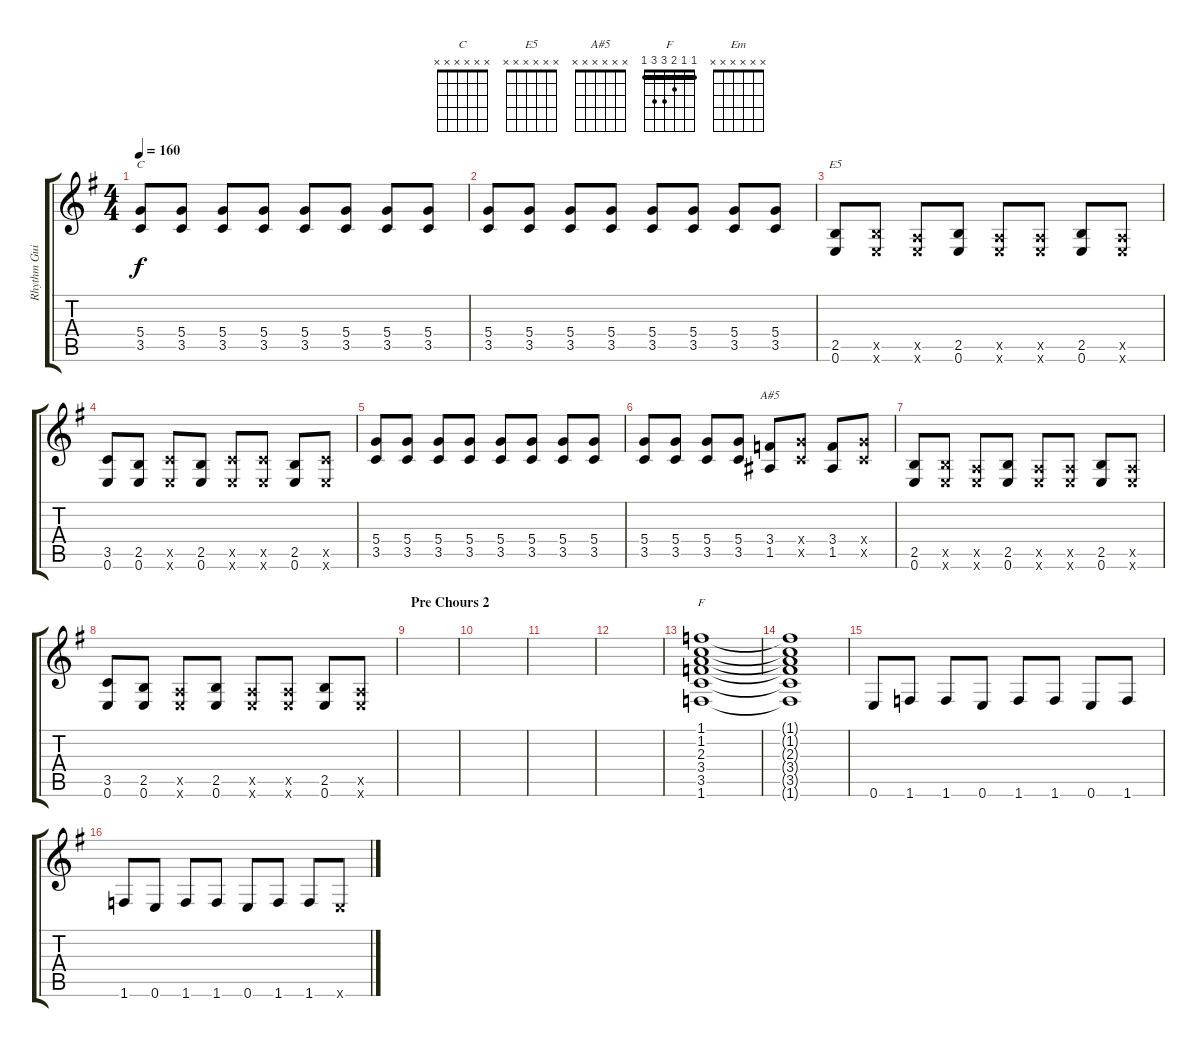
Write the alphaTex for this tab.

\track ("Rhythm Guitar (Shahram Sherbaf)" "Rhythm Gui") {instrument overdrivenguitar}
\staff {score tabs}
\tuning (E4 B3 G3 D3 A2 E2) {hide}
\chord ("C" x x x x x x)
\chord ("E5" x x x x x x)
\chord ("A#5" x x x x x x)
\chord ("F" x x x x x x)
\chord ("Em" x x x x x x)
\chord ("F" 1 1 2 3 3 1) {barre 1}
\ts (4 4)
\tempo 160
\clef g2
\ks eminor
(5.4 3.5).8{ch "C" dy f} (5.4 3.5).8 (5.4 3.5).8 (5.4 3.5).8 (5.4 3.5).8 (5.4 3.5).8 (5.4 3.5).8 (5.4 3.5).8 |
(5.4 3.5).8 (5.4 3.5).8 (5.4 3.5).8 (5.4 3.5).8 (5.4 3.5).8 (5.4 3.5).8 (5.4 3.5).8 (5.4 3.5).8 |
(2.5 0.6).8{ch "E5"} (2.5{x} 0.6{x}).8 (0.5{x} 0.6{x}).8 (2.5 0.6).8 (0.5{x} 0.6{x}).8 (0.5{x} 0.6{x}).8 (2.5 0.6).8 (0.5{x} 0.6{x}).8 |
(3.5 0.6).8 (2.5 0.6).8 (3.5{x} 0.6{x}).8 (2.5 0.6).8 (3.5{x} 0.6{x}).8 (3.5{x} 0.6{x}).8 (2.5 0.6).8 (3.5{x} 0.6{x}).8 |
(5.4 3.5).8 (5.4 3.5).8 (5.4 3.5).8 (5.4 3.5).8 (5.4 3.5).8 (5.4 3.5).8 (5.4 3.5).8 (5.4 3.5).8 |
(5.4 3.5).8 (5.4 3.5).8 (5.4 3.5).8 (5.4 3.5).8 (3.4 1.5).8{ch "A#5"} (5.4{x} 3.5{x}).8 (3.4 1.5).8 (5.4{x} 3.5{x}).8 |
(2.5 0.6).8 (2.5{x} 0.6{x}).8 (0.5{x} 0.6{x}).8 (2.5 0.6).8 (0.5{x} 0.6{x}).8 (0.5{x} 0.6{x}).8 (2.5 0.6).8 (0.5{x} 0.6{x}).8 |
(3.5 0.6).8 (2.5 0.6).8 (0.5{x} 0.6{x}).8 (2.5 0.6).8 (0.5{x} 0.6{x}).8 (0.5{x} 0.6{x}).8 (2.5 0.6).8 (0.5{x} 0.6{x}).8 |
\section ("" "Pre Chours 2")
|
|
|
|
(1.1 1.2 2.3 3.4 3.5 1.6).1{ch "F"} |
(1.1{t} 1.2{t} 2.3{t} 3.4{t} 3.5{t} 1.6{t}).1 |
0.6.8 1.6.8 1.6.8 0.6.8 1.6.8 1.6.8 0.6.8 1.6.8 |
1.6.8 0.6.8 1.6.8 1.6.8 0.6.8 1.6.8 1.6.8 0.6{x}.8
